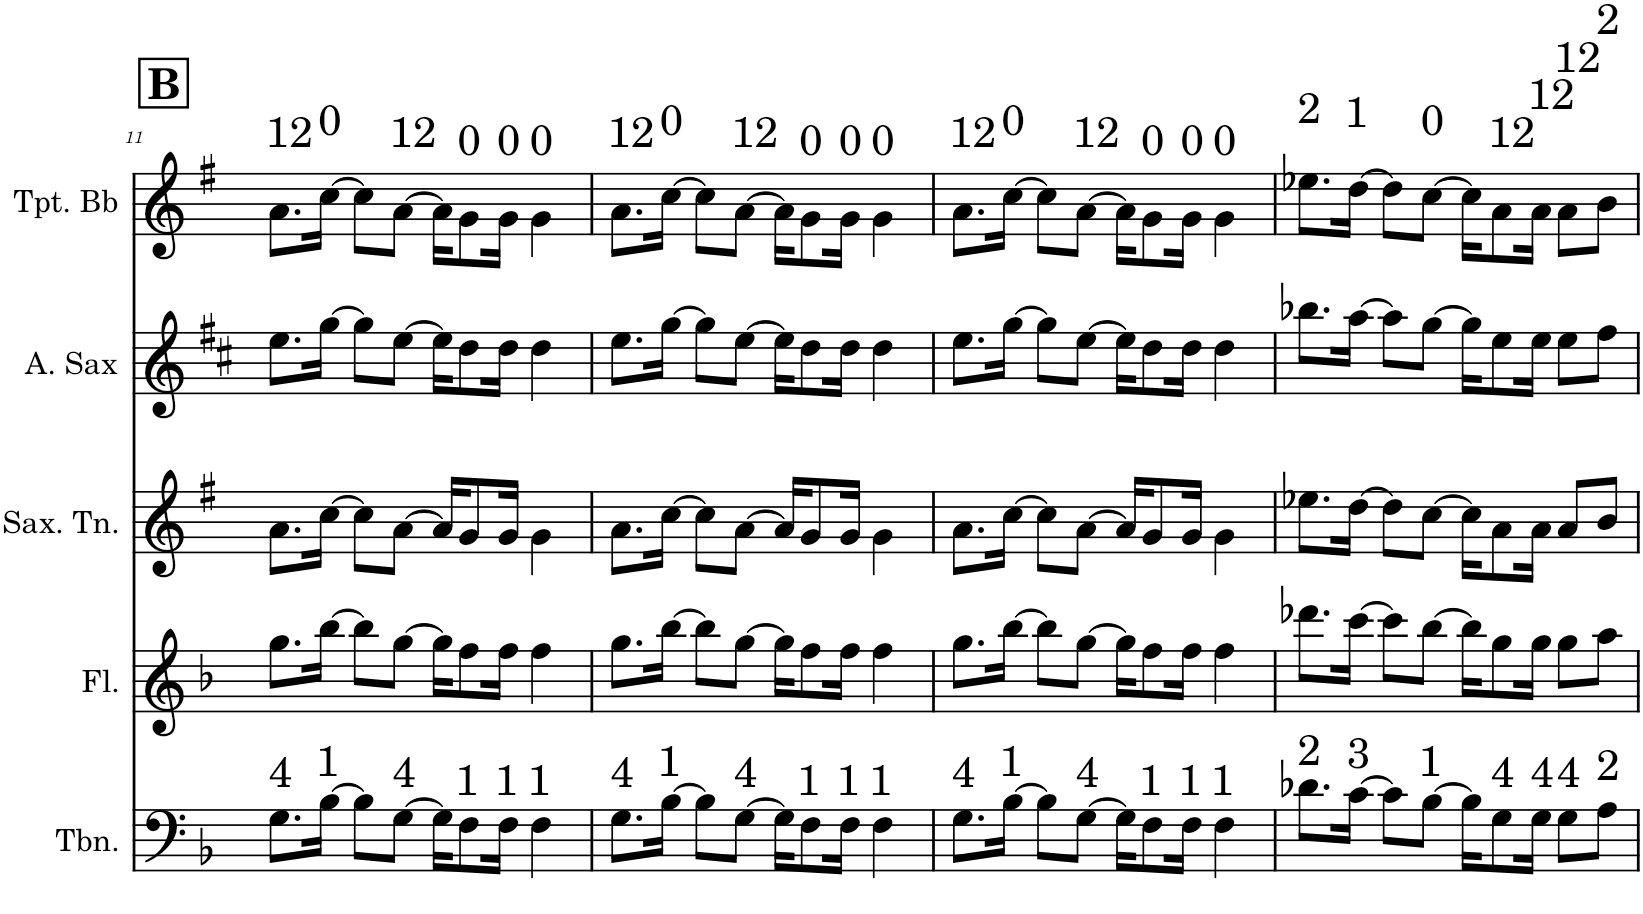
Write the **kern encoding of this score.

**kern	**kern	**kern	**kern	**kern
*part5	*part4	*part3	*part2	*part1
*staff5	*staff4	*staff3	*staff2	*staff1
*I"Trombone	*I"Flauta Transversal	*I"Saxofone Tenor	*I"Saxofone Alto	*I"Trompete Bb
*I'Tbn.	*I'Fl.	*I'Sax. Tn.	*	*I'Tpt. Bb
!!LO:PB:g=z
*clefF4	*clefG2	*clefG2	*clefG2	*clefG2
*	*	*Trd8c14	*Trd5c9	*Trd1c2
*k[b-]	*k[b-]	*k[f#]	*k[f#c#]	*k[f#]
*M4/4	*M4/4	*M4/4	*M4/4	*M4/4
!!LO:REH:place=s1:a:B:cj:t=B
=11	=11	=11	=11	=11
!	!	!	!	!LO:TX:a:t=12
!LO:TX:a:t=4	!	!	!	!
8.G\L	8.gg\L	8.a\L	8.ee\L	8.a\L
!	!	!	!	!LO:TX:a:t=0
!LO:TX:a:t=1	!	!	!	!
[16B-\Jk	[16bb-\Jk	[16cc\Jk	[16gg\Jk	[16cc\Jk
8B-\L]	8bb-\L]	8cc\L]	8gg\L]	8cc\L]
!	!	!	!	!LO:TX:a:t=12
!LO:TX:a:t=4	!	!	!	!
[8G\J	[8gg\J	[8a\J	[8ee\J	[8a\J
16G\KL]	16gg\KL]	16a/KL]	16ee\KL]	16a\KL]
!	!	!	!	!LO:TX:a:t=0
!LO:TX:a:t=1	!	!	!	!
8F\	8ff\	8g/	8dd\	8g\
!	!	!	!	!LO:TX:a:t=0
!LO:TX:a:t=1	!	!	!	!
16F\Jk	16ff\Jk	16g/Jk	16dd\Jk	16g\Jk
!	!	!	!	!LO:TX:a:t=0
!LO:TX:a:t=1	!	!	!	!
4F\	4ff\	4g\	4dd\	4g\
=12	=12	=12	=12	=12
!	!	!	!	!LO:TX:a:t=12
!LO:TX:a:t=4	!	!	!	!
8.G\L	8.gg\L	8.a\L	8.ee\L	8.a\L
!	!	!	!	!LO:TX:a:t=0
!LO:TX:a:t=1	!	!	!	!
[16B-\Jk	[16bb-\Jk	[16cc\Jk	[16gg\Jk	[16cc\Jk
8B-\L]	8bb-\L]	8cc\L]	8gg\L]	8cc\L]
!	!	!	!	!LO:TX:a:t=12
!LO:TX:a:t=4	!	!	!	!
[8G\J	[8gg\J	[8a\J	[8ee\J	[8a\J
16G\KL]	16gg\KL]	16a/KL]	16ee\KL]	16a\KL]
!	!	!	!	!LO:TX:a:t=0
!LO:TX:a:t=1	!	!	!	!
8F\	8ff\	8g/	8dd\	8g\
!	!	!	!	!LO:TX:a:t=0
!LO:TX:a:t=1	!	!	!	!
16F\Jk	16ff\Jk	16g/Jk	16dd\Jk	16g\Jk
!	!	!	!	!LO:TX:a:t=0
!LO:TX:a:t=1	!	!	!	!
4F\	4ff\	4g\	4dd\	4g\
=13	=13	=13	=13	=13
!	!	!	!	!LO:TX:a:t=12
!LO:TX:a:t=4	!	!	!	!
8.G\L	8.gg\L	8.a\L	8.ee\L	8.a\L
!	!	!	!	!LO:TX:a:t=0
!LO:TX:a:t=1	!	!	!	!
[16B-\Jk	[16bb-\Jk	[16cc\Jk	[16gg\Jk	[16cc\Jk
8B-\L]	8bb-\L]	8cc\L]	8gg\L]	8cc\L]
!	!	!	!	!LO:TX:a:t=12
!LO:TX:a:t=4	!	!	!	!
[8G\J	[8gg\J	[8a\J	[8ee\J	[8a\J
16G\KL]	16gg\KL]	16a/KL]	16ee\KL]	16a\KL]
!	!	!	!	!LO:TX:a:t=0
!LO:TX:a:t=1	!	!	!	!
8F\	8ff\	8g/	8dd\	8g\
!	!	!	!	!LO:TX:a:t=0
!LO:TX:a:t=1	!	!	!	!
16F\Jk	16ff\Jk	16g/Jk	16dd\Jk	16g\Jk
!	!	!	!	!LO:TX:a:t=0
!LO:TX:a:t=1	!	!	!	!
4F\	4ff\	4g\	4dd\	4g\
=14	=14	=14	=14	=14
!	!	!	!	!LO:TX:a:t=2
!LO:TX:a:t=2	!	!	!	!
8.d-X\L	8.ddd-X\L	8.ee-X\L	8.bb-X\L	8.ee-X\L
!	!	!	!	!LO:TX:a:t=1
!LO:TX:a:t=3	!	!	!	!
[16c\Jk	[16ccc\Jk	[16dd\Jk	[16aa\Jk	[16dd\Jk
8c\L]	8ccc\L]	8dd\L]	8aa\L]	8dd\L]
!	!	!	!	!LO:TX:a:t=0
!LO:TX:a:t=1	!	!	!	!
[8B-\J	[8bb-\J	[8cc\J	[8gg\J	[8cc\J
16B-\KL]	16bb-\KL]	16cc\KL]	16gg\KL]	16cc\KL]
!	!	!	!	!LO:TX:a:t=12
!LO:TX:a:t=4	!	!	!	!
8G\	8gg\	8a\	8ee\	8a\
!	!	!	!	!LO:TX:a:t=12
!LO:TX:a:t=4	!	!	!	!
16G\Jk	16gg\Jk	16a\Jk	16ee\Jk	16a\Jk
!	!	!	!	!LO:TX:a:t=12
!LO:TX:a:t=4	!	!	!	!
8G\L	8gg\L	8a/L	8ee\L	8a\L
!	!	!	!	!LO:TX:a:t=2
!LO:TX:a:t=2	!	!	!	!
8A\J	8aa\J	8b/J	8ff#\J	8b\J
=	=	=	=	=
*-	*-	*-	*-	*-
